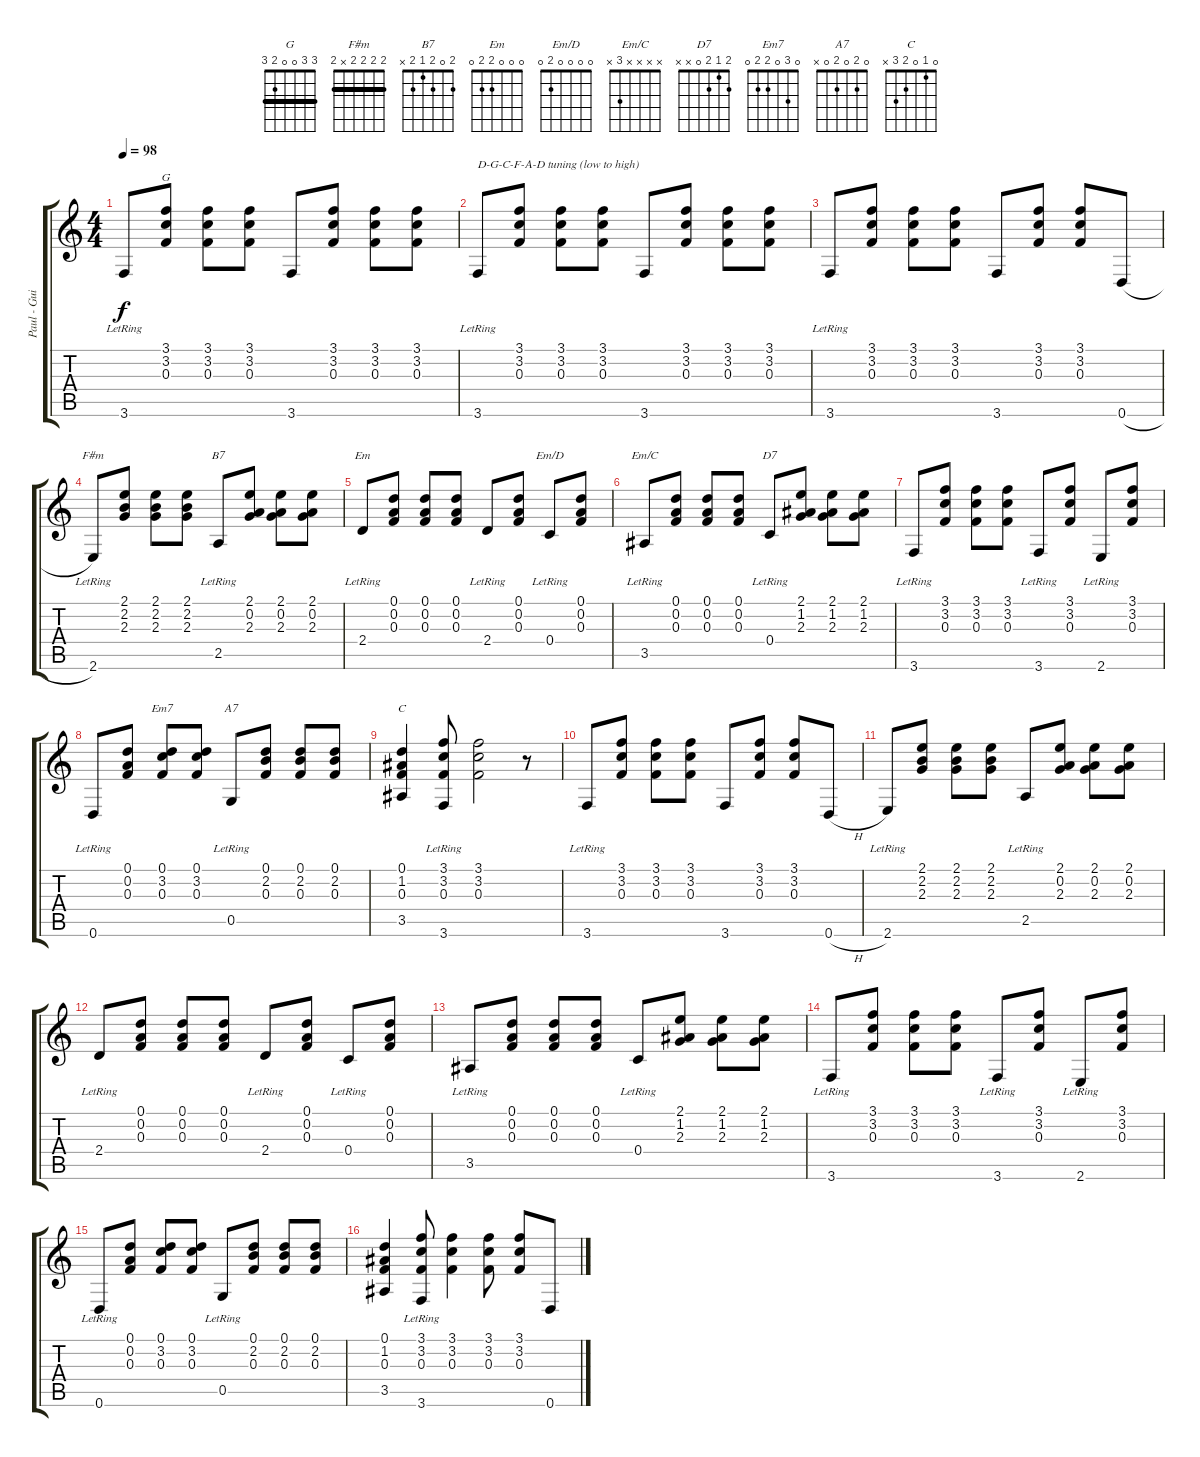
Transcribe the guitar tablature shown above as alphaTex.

\track ("Paul - Guitar" "Paul - Gui") {instrument acousticguitarsteel}
\staff {score tabs}
\tuning (D4 A3 F3 C3 G2 D2) {hide}
\chord ("G" 3 3 0 0 2 3) {barre 3}
\chord ("F#m" 2 2 2 2 x 2) {barre 2}
\chord ("B7" 2 0 2 1 2 x)
\chord ("Em" 0 0 0 2 2 0)
\chord ("Em/D" 0 0 0 0 2 0)
\chord ("Em/C" x x x x 3 x)
\chord ("D7" 2 1 2 0 x x)
\chord ("Em7" 0 3 0 2 2 0)
\chord ("A7" 0 2 0 2 0 x)
\chord ("C" 0 1 0 2 3 x)
\ts (4 4)
\tempo 98
\clef g2
\ks c
3.6{lr}.8{dy f instrument acousticguitarsteel} (3.1 3.2 0.3).8{ch "G"} (3.1 3.2 0.3).8 (3.1 3.2 0.3).8 3.6.8 (3.1 3.2 0.3).8 (3.1 3.2 0.3).8 (3.1 3.2 0.3).8 |
3.6{lr}.8{txt "D-G-C-F-A-D tuning (low to high)"} (3.1 3.2 0.3).8 (3.1 3.2 0.3).8 (3.1 3.2 0.3).8 3.6.8 (3.1 3.2 0.3).8 (3.1 3.2 0.3).8 (3.1 3.2 0.3).8 |
3.6{lr}.8 (3.1 3.2 0.3).8 (3.1 3.2 0.3).8 (3.1 3.2 0.3).8 3.6.8 (3.1 3.2 0.3).8 (3.1 3.2 0.3).8 0.6{h}.8 |
2.6{lr}.8{ch "F#m"} (2.1 2.2 2.3).8 (2.1 2.2 2.3).8 (2.1 2.2 2.3).8 2.5{lr}.8{ch "B7"} (2.1 0.2 2.3).8 (2.1 0.2 2.3).8 (2.1 0.2 2.3).8 |
2.4{lr}.8{ch "Em"} (0.1 0.2 0.3).8 (0.1 0.2 0.3).8 (0.1 0.2 0.3).8 2.4{lr}.8 (0.1 0.2 0.3).8 0.4{lr}.8{ch "Em/D"} (0.1 0.2 0.3).8 |
3.5{lr}.8{ch "Em/C"} (0.1 0.2 0.3).8 (0.1 0.2 0.3).8 (0.1 0.2 0.3).8 0.4{lr}.8{ch "D7"} (2.1 1.2 2.3).8 (2.1 1.2 2.3).8 (2.1 1.2 2.3).8 |
3.6{lr}.8 (3.1 3.2 0.3).8 (3.1 3.2 0.3).8 (3.1 3.2 0.3).8 3.6{lr}.8 (3.1 3.2 0.3).8 2.6{lr}.8 (3.1 3.2 0.3).8 |
0.6{lr}.8 (0.1 0.2 0.3).8 (0.1 3.2 0.3).8{ch "Em7"} (0.1 3.2 0.3).8 0.5{lr}.8{ch "A7"} (0.1 2.2 0.3).8 (0.1 2.2 0.3).8 (0.1 2.2 0.3).8 |
(0.1 1.2 0.3 3.5).4{ch "C"} (3.1 3.2 0.3 3.6{lr}).8 (3.1 3.2 0.3).2 r.8 |
3.6{lr}.8 (3.1 3.2 0.3).8 (3.1 3.2 0.3).8 (3.1 3.2 0.3).8 3.6.8 (3.1 3.2 0.3).8 (3.1 3.2 0.3).8 0.6{h}.8 |
2.6{lr}.8 (2.1 2.2 2.3).8 (2.1 2.2 2.3).8 (2.1 2.2 2.3).8 2.5{lr}.8 (2.1 0.2 2.3).8 (2.1 0.2 2.3).8 (2.1 0.2 2.3).8 |
2.4{lr}.8 (0.1 0.2 0.3).8 (0.1 0.2 0.3).8 (0.1 0.2 0.3).8 2.4{lr}.8 (0.1 0.2 0.3).8 0.4{lr}.8 (0.1 0.2 0.3).8 |
3.5{lr}.8 (0.1 0.2 0.3).8 (0.1 0.2 0.3).8 (0.1 0.2 0.3).8 0.4{lr}.8 (2.1 1.2 2.3).8 (2.1 1.2 2.3).8 (2.1 1.2 2.3).8 |
3.6{lr}.8 (3.1 3.2 0.3).8 (3.1 3.2 0.3).8 (3.1 3.2 0.3).8 3.6{lr}.8 (3.1 3.2 0.3).8 2.6{lr}.8 (3.1 3.2 0.3).8 |
0.6{lr}.8 (0.1 0.2 0.3).8 (0.1 3.2 0.3).8 (0.1 3.2 0.3).8 0.5{lr}.8 (0.1 2.2 0.3).8 (0.1 2.2 0.3).8 (0.1 2.2 0.3).8 |
(0.1 1.2 0.3 3.5).4 (3.1 3.2 0.3 3.6{lr}).8 (3.1 3.2 0.3).4 (3.1 3.2 0.3).8 (3.1 3.2 0.3).8 0.6{h}.8
